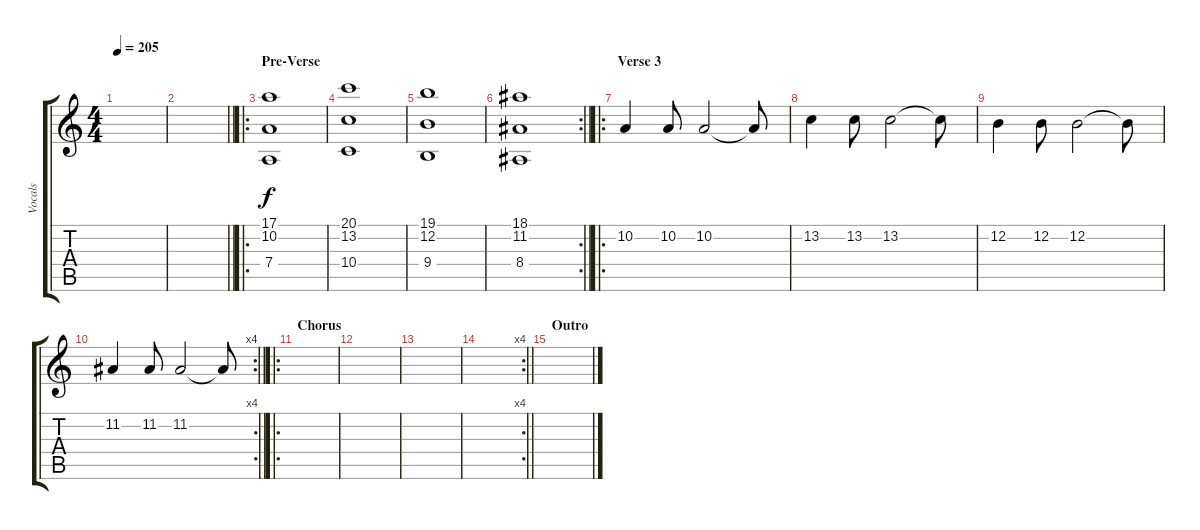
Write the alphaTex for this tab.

\track ("Vocals" "Vocals") {instrument synthvoice}
\staff {score tabs}
\tuning (E4 B3 G3 D3 A2 E2) {hide}
\ts (4 4)
\tempo 205
\clef g2
\ks c
|
\barLineRight lightlight
|
\ro
\section ("" "Pre-Verse")
(17.1 10.2 7.4).1 |
(20.1 13.2 10.4).1 |
(19.1 12.2 9.4).1 |
\rc 2
\barLineRight lightlight
(18.1 11.2 8.4).1 |
\ro
\section ("" "Verse 3")
10.2.4 10.2.8 10.2.2 10.2{t}.8 |
13.2.4 13.2.8 13.2.2 13.2{t}.8 |
12.2.4 12.2.8 12.2.2 12.2{t}.8 |
\rc 4
\barLineRight lightlight
11.2.4 11.2.8 11.2.2 11.2{t}.8 |
\ro
\section ("" "Chorus")
|
|
|
\rc 4
\barLineRight lightlight
|
\section ("" "Outro")
